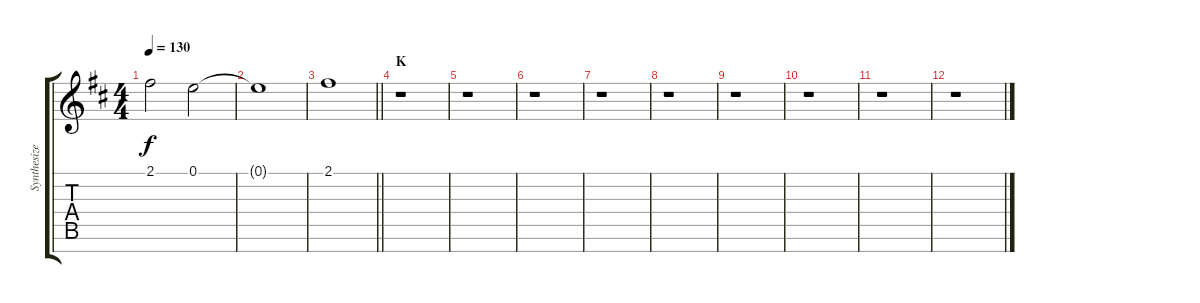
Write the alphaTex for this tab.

\track ("Synthesizer" "Synthesize") {instrument pad2warm}
\staff {score tabs}
\tuning (E5 B4 G4 D4 A3 E3 B2) {hide}
\ts (4 4)
\tempo 130
\clef g2
\ks d
2.1{t}.2{dy f} 0.1.2 |
0.1{t}.1 |
\barLineRight lightlight
2.1.1 |
\section ("" "K")
r.1 |
r.1 |
r.1 |
r.1 |
r.1 |
r.1 |
r.1 |
r.1 |
r.1
